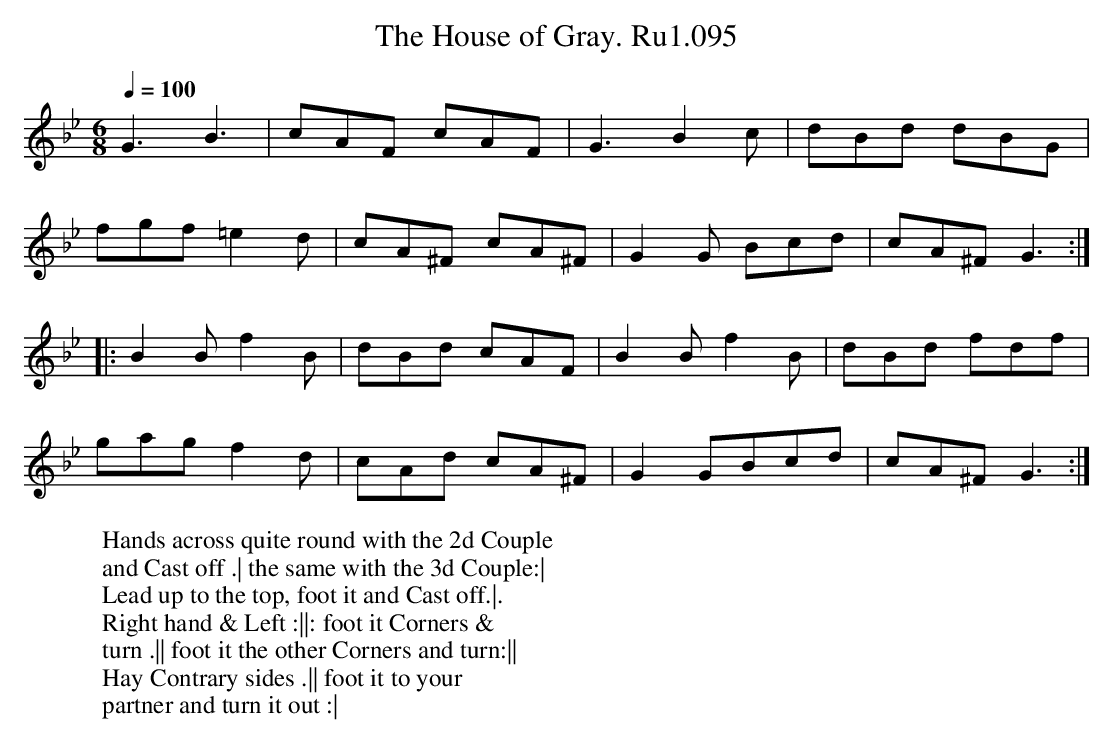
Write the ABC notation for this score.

X:1
T:House of Gray. Ru1.095, The
M:6/8
L:1/8
Q:1/4=100
K:Gm
G3B3|cAF cAF|G3B2c|dBd dBG|
fgf =e2d|cA^F cA^F|G2G Bcd|cA^FG3:|
|:B2B f2B|dBd cAF|B2Bf2B|dBd fdf|
gag f2d|cAd cA^F|G2GBcd|cA^FG3:|
W:Hands across quite round with the 2d Couple
W:and Cast off .| the same with the 3d Couple:|
W:Lead up to the top, foot it and Cast off.|.
W:  Right hand & Left :||: foot it Corners &
W:turn .|| foot it the other Corners and turn:||
W:Hay Contrary sides .|| foot it to your
W:partner and turn it out :|
